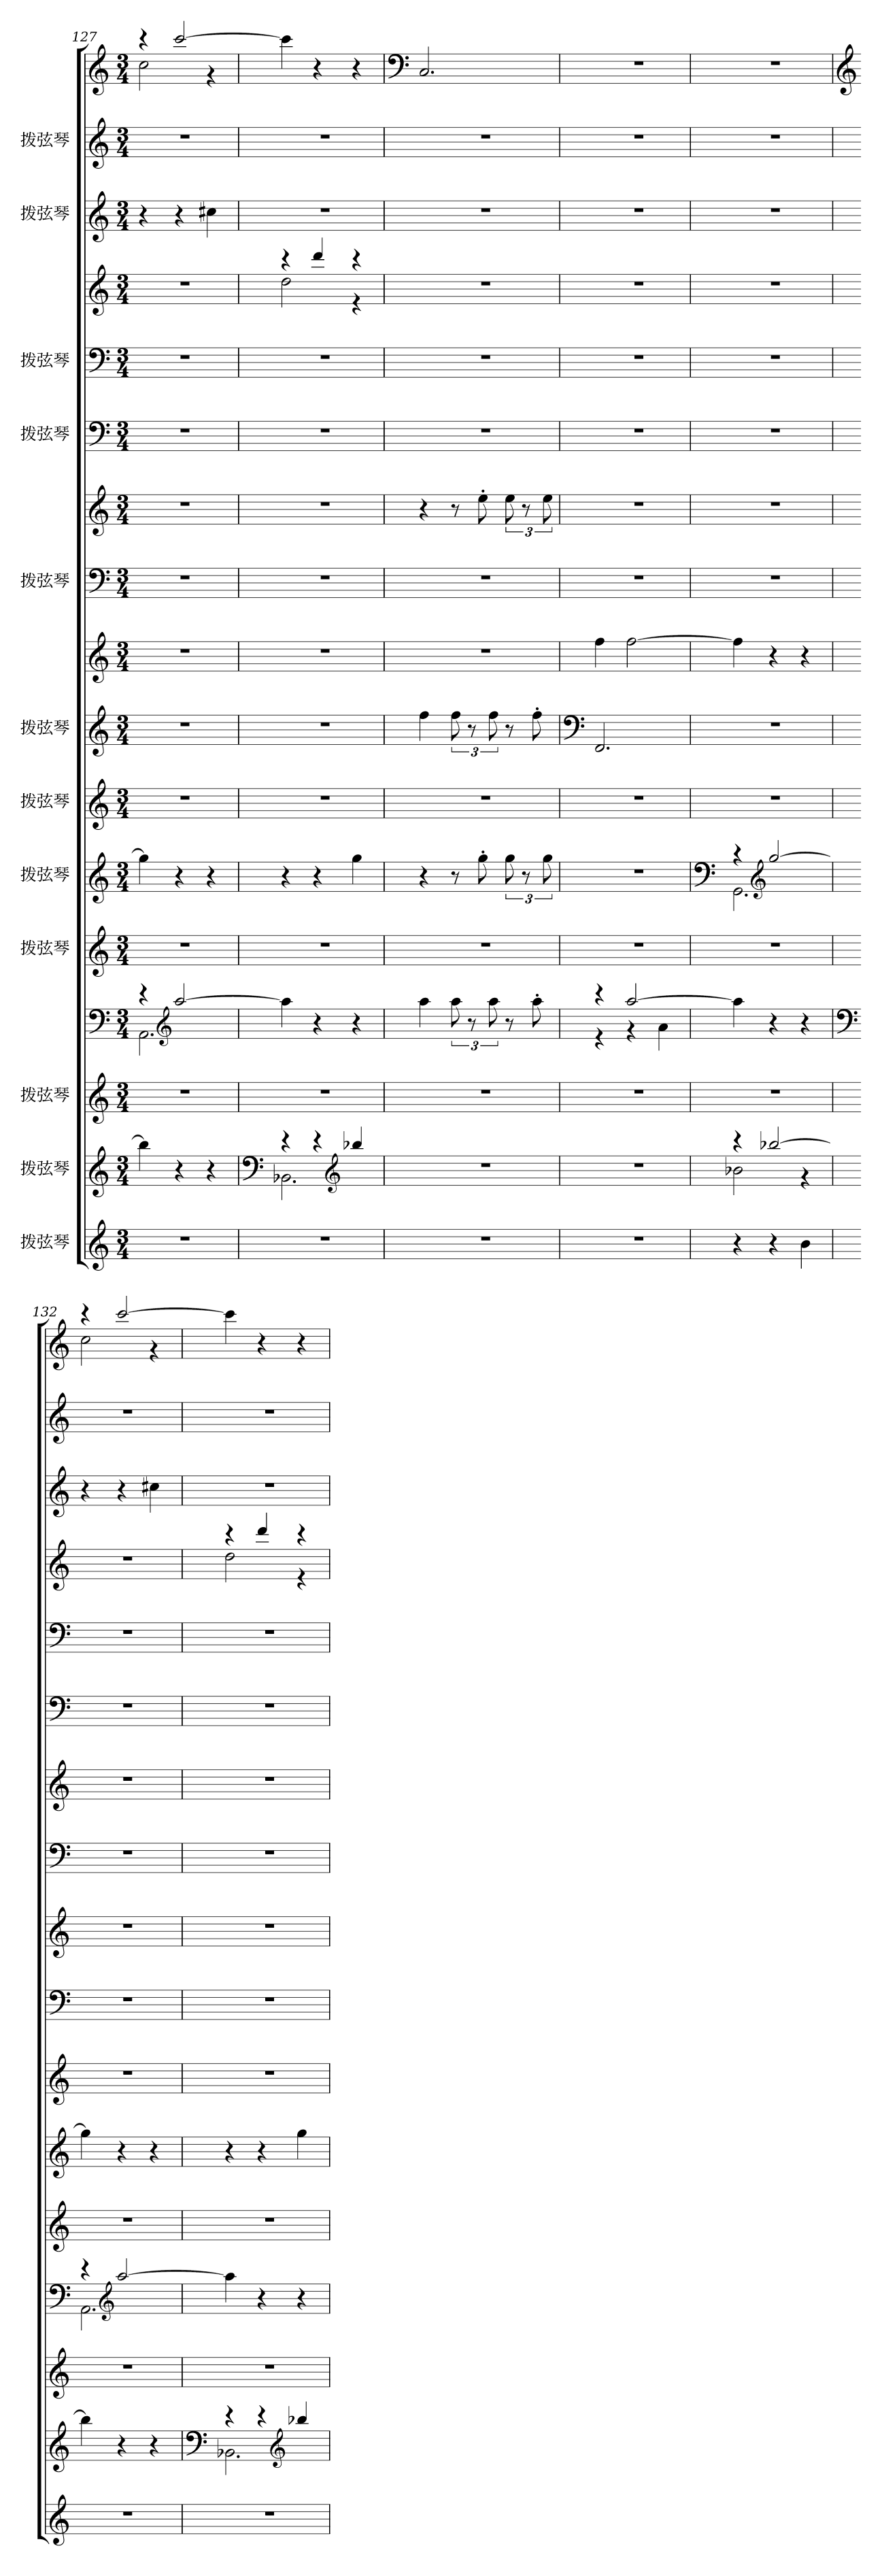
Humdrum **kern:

**kern	**kern	**kern	**kern	**kern	**kern	**kern	**kern	**kern	**kern	**kern	**kern	**kern	**kern	**kern	**kern	**kern
*part12	*part11	*part10	*part10	*part9	*part8	*part7	*part6	*part6	*part5	*part5	*part4	*part3	*part3	*part2	*part1	*part1
*staff17	*staff16	*staff15	*staff14	*staff13	*staff12	*staff11	*staff10	*staff9	*staff8	*staff7	*staff6	*staff5	*staff4	*staff3	*staff2	*staff1
*I"拨弦琴	*I"拨弦琴	*I"拨弦琴	*	*I"拨弦琴	*I"拨弦琴	*I"拨弦琴	*I"拨弦琴	*	*I"拨弦琴	*	*I"拨弦琴	*I"拨弦琴	*	*I"拨弦琴	*I"拨弦琴	*
!!LO:PB:g=z
*clefG2	*clefG2	*clefG2	*clefF4	*clefG2	*clefG2	*clefG2	*clefG2	*clefG2	*clefF4	*clefG2	*clefF4	*clefF4	*clefG2	*clefG2	*clefG2	*clefG2
*k[]	*k[]	*k[]	*k[]	*k[]	*k[]	*k[]	*k[]	*k[]	*k[]	*k[]	*k[]	*k[]	*k[]	*k[]	*k[]	*k[]
*M3/4	*M3/4	*M3/4	*M3/4	*M3/4	*M3/4	*M3/4	*M3/4	*M3/4	*M3/4	*M3/4	*M3/4	*M3/4	*M3/4	*M3/4	*M3/4	*M3/4
=127	=127	=127	=127	=127	=127	=127	=127	=127	=127	=127	=127	=127	=127	=127	=127	=127
*	*	*	*^	*	*	*	*	*	*	*	*	*	*	*	*	*^
2.r	4bb-\]	2.r	4r	2.AA\	2.r	4gg\]	2.r	2.r	2.r	2.r	2.r	2.r	2.r	2.r	4r	2.r	4r	2cc\
*	*	*	*clefG2	*	*	*	*	*	*	*	*	*	*	*	*	*	*	*
.	4r	.	[2aa/	.	.	4r	.	.	.	.	.	.	.	.	4r	.	[2ccc/	.
.	4r	.	.	.	.	4r	.	.	.	.	.	.	.	.	4cc#X\	.	.	4r
*	*	*	*v	*v	*	*	*	*	*	*	*	*	*	*	*	*	*v	*v
=128	=128	=128	=128	=128	=128	=128	=128	=128	=128	=128	=128	=128	=128	=128	=128	=128
*	*clefF4	*	*	*	*	*	*	*	*	*	*	*	*	*	*	*
*	*^	*	*	*	*	*	*	*	*	*	*	*	*^	*	*	*
2.r	4r	2.BB-X\	2.r	4aa\]	2.r	4r	2.r	2.r	2.r	2.r	2.r	2.r	2.r	4r	2dd\	2.r	2.r	4ccc\]
.	4r	.	.	4r	.	4r	.	.	.	.	.	.	.	4ddd/	.	.	.	4r
*	*clefG2	*	*	*	*	*	*	*	*	*	*	*	*	*	*	*	*	*
.	4bb-X/	.	.	4r	.	4gg\	.	.	.	.	.	.	.	4r	4r	.	.	4r
*	*v	*v	*	*	*	*	*	*	*	*	*	*	*	*v	*v	*	*	*
=129	=129	=129	=129	=129	=129	=129	=129	=129	=129	=129	=129	=129	=129	=129	=129	=129
*	*	*	*	*	*	*	*	*	*	*	*	*	*	*	*	*clefF4
2.r	2.r	2.r	4aa\	2.r	4r	2.r	4ff\	2.r	2.r	4r	2.r	2.r	2.r	2.r	2.r	2.C/
.	.	.	12aa\	.	8r	.	12ff\	.	.	8r	.	.	.	.	.	.
.	.	.	12r	.	.	.	12r	.	.	.	.	.	.	.	.	.
.	.	.	.	.	8gg'\	.	.	.	.	8ee'\	.	.	.	.	.	.
.	.	.	12aa\	.	.	.	12ff\	.	.	.	.	.	.	.	.	.
.	.	.	8r	.	12gg\	.	8r	.	.	12ee\	.	.	.	.	.	.
.	.	.	.	.	12r	.	.	.	.	12r	.	.	.	.	.	.
.	.	.	8aa'\	.	.	.	8ff'\	.	.	.	.	.	.	.	.	.
.	.	.	.	.	12gg\	.	.	.	.	12ee\	.	.	.	.	.	.
=130	=130	=130	=130	=130	=130	=130	=130	=130	=130	=130	=130	=130	=130	=130	=130	=130
*	*	*	*	*	*	*	*clefF4	*	*	*	*	*	*	*	*	*
*	*	*	*^	*	*	*	*	*	*	*	*	*	*	*	*	*
2.r	2.r	2.r	4r	4r	2.r	2.r	2.r	2.FF/	4ff\	2.r	2.r	2.r	2.r	2.r	2.r	2.r	2.r
.	.	.	[2aa/	4r	.	.	.	.	[2ff\	.	.	.	.	.	.	.	.
.	.	.	.	4a\	.	.	.	.	.	.	.	.	.	.	.	.	.
*	*	*	*v	*v	*	*	*	*	*	*	*	*	*	*	*	*	*
=131	=131	=131	=131	=131	=131	=131	=131	=131	=131	=131	=131	=131	=131	=131	=131	=131
*	*	*	*	*	*clefF4	*	*	*	*	*	*	*	*	*	*	*
*	*^	*	*	*	*^	*	*	*	*	*	*	*	*	*	*	*
4r	4r	2b-X\	2.r	4aa\]	2.r	4r	2.GG\	2.r	2.r	4ff\]	2.r	2.r	2.r	2.r	2.r	2.r	2.r	2.r
*	*	*	*	*	*	*clefG2	*	*	*	*	*	*	*	*	*	*	*	*
4r	[2bb-X/	.	.	4r	.	[2gg/	.	.	.	4r	.	.	.	.	.	.	.	.
4b\	.	4r	.	4r	.	.	.	.	.	4r	.	.	.	.	.	.	.	.
*	*v	*v	*	*	*	*v	*v	*	*	*	*	*	*	*	*	*	*	*
!!LO:PB:g=z
=132	=132	=132	=132	=132	=132	=132	=132	=132	=132	=132	=132	=132	=132	=132	=132	=132
*	*	*	*clefF4	*	*	*	*	*	*	*	*	*	*	*	*	*clefG2
*	*	*	*^	*	*	*	*	*	*	*	*	*	*	*	*	*^
2.r	4bb-\]	2.r	4r	2.AA\	2.r	4gg\]	2.r	2.r	2.r	2.r	2.r	2.r	2.r	2.r	4r	2.r	4r	2cc\
*	*	*	*clefG2	*	*	*	*	*	*	*	*	*	*	*	*	*	*	*
.	4r	.	[2aa/	.	.	4r	.	.	.	.	.	.	.	.	4r	.	[2ccc/	.
.	4r	.	.	.	.	4r	.	.	.	.	.	.	.	.	4cc#X\	.	.	4r
*	*	*	*v	*v	*	*	*	*	*	*	*	*	*	*	*	*	*v	*v
=133	=133	=133	=133	=133	=133	=133	=133	=133	=133	=133	=133	=133	=133	=133	=133	=133
*	*clefF4	*	*	*	*	*	*	*	*	*	*	*	*	*	*	*
*	*^	*	*	*	*	*	*	*	*	*	*	*	*^	*	*	*
2.r	4r	2.BB-X\	2.r	4aa\]	2.r	4r	2.r	2.r	2.r	2.r	2.r	2.r	2.r	4r	2dd\	2.r	2.r	4ccc\]
.	4r	.	.	4r	.	4r	.	.	.	.	.	.	.	4ddd/	.	.	.	4r
*	*clefG2	*	*	*	*	*	*	*	*	*	*	*	*	*	*	*	*	*
.	4bb-X/	.	.	4r	.	4gg\	.	.	.	.	.	.	.	4r	4r	.	.	4r
*	*v	*v	*	*	*	*	*	*	*	*	*	*	*	*v	*v	*	*	*
=	=	=	=	=	=	=	=	=	=	=	=	=	=	=	=	=
*-	*-	*-	*-	*-	*-	*-	*-	*-	*-	*-	*-	*-	*-	*-	*-	*-
